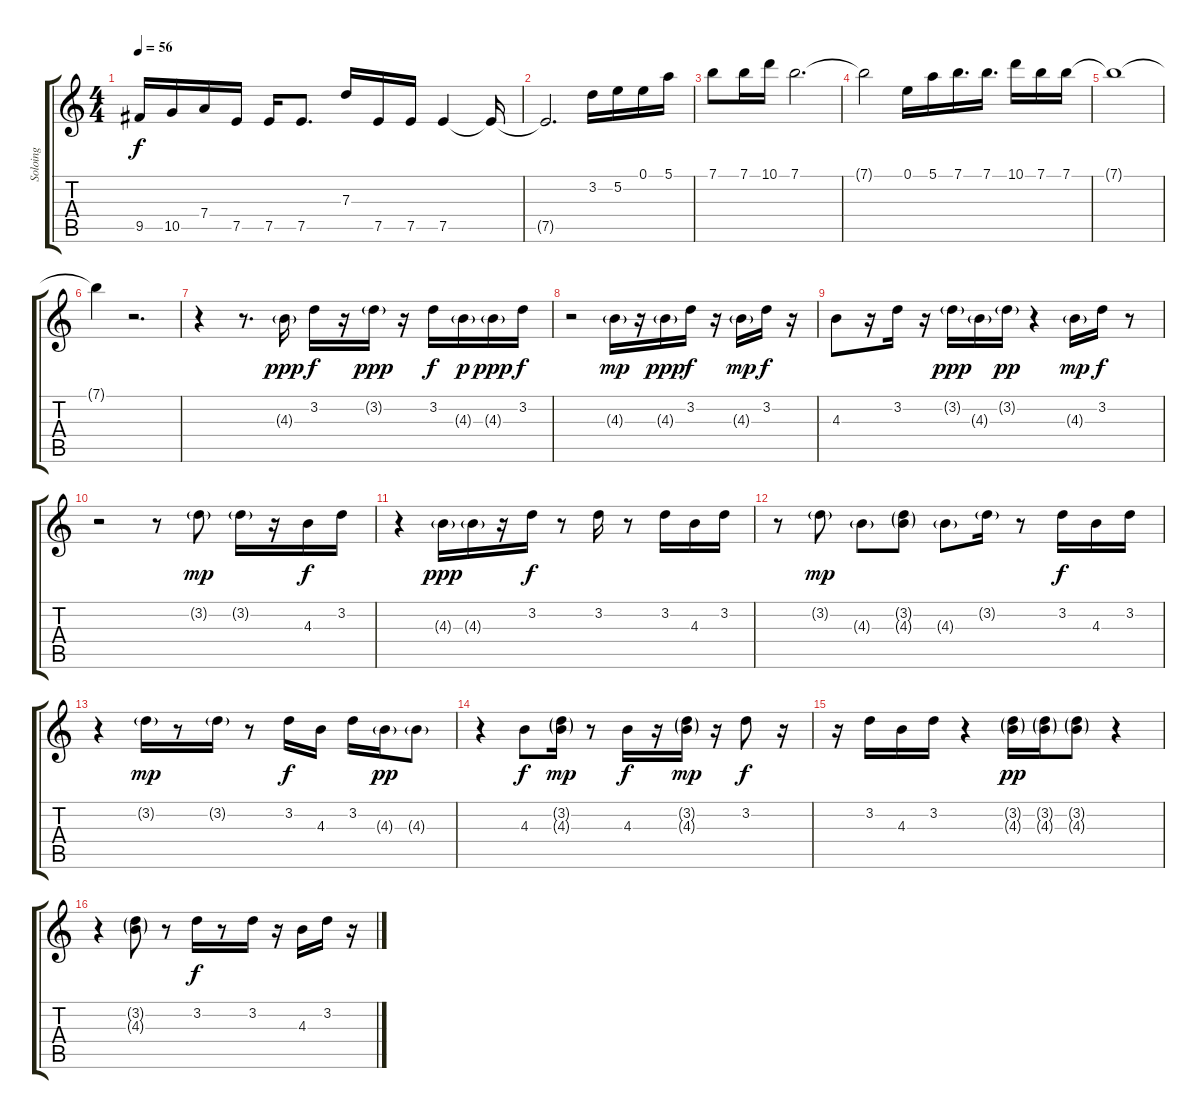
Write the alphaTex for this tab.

\track ("Soloing" "Soloing") {instrument overdrivenguitar}
\staff {score tabs}
\tuning (E4 B3 G3 D3 A2 D2) {hide}
\ts (4 4)
\tempo 56
\clef g2
\ks c
9.5.16{dy f} 10.5.16 7.4.16 7.5.16 7.5.16 7.5.8{d} 7.3.16 7.5.16 7.5.16 7.5.4 7.5{t}.16 |
7.5{t}.2{d} 3.2.16 5.2.16 0.1.16 5.1.16 |
7.1.8 7.1.16 10.1.16 7.1.2{d} |
7.1{t}.2 0.1.16 5.1.16 7.1.16{d} 7.1.16{d} 10.1.16 7.1.16 7.1.16 |
7.1{t}.1{volume 0} |
7.1{t}.4 r.2{d} |
r.4{volume 16} r.8{d} 4.3{g}.16{dy ppp} 3.2.16{dy f} r.16 3.2{g}.16{dy ppp} r.16 3.2.16{dy f} 4.3{g}.16{dy p} 4.3{g}.16{dy ppp} 3.2.16{dy f} |
r.2 4.3{g}.16{dy mp} r.16 4.3{g}.16{dy ppp} 3.2.16{dy f} r.16 4.3{g}.16{dy mp} 3.2.16{dy f} r.16 |
4.3.8 r.16 3.2.16 r.16 3.2{g}.16{dy ppp} 4.3{g}.16 3.2{g}.16{dy pp} r.4 4.3{g}.16{dy mp} 3.2.16{dy f} r.8 |
r.2 r.8 3.2{g}.8{dy mp} 3.2{g}.16 r.16 4.3.16{dy f} 3.2.16 |
r.4 4.3{g}.16{dy ppp} 4.3{g}.16 r.16 3.2.16{dy f} r.8 3.2.16 r.8 3.2.16 4.3.16 3.2.16 |
r.8 3.2{g}.8{dy mp} 4.3{g}.8 (3.2{g} 4.3{g}).8 4.3{g}.8 3.2{g}.16 r.8 3.2.16{dy f} 4.3.16 3.2.16 |
r.4 3.2{g}.16{dy mp} r.8 3.2{g}.16 r.8 3.2.16{dy f} 4.3.16 3.2.16 4.3{g}.16{dy pp} 4.3{g}.8 |
r.4 4.3.8{dy f} (3.2{g} 4.3{g}).16{dy mp} r.8 4.3.16{dy f} r.16 (3.2{g} 4.3{g}).16{dy mp} r.16 3.2.8{dy f} r.16 |
r.16 3.2.16 4.3.16 3.2.16 r.4 (3.2{g} 4.3{g}).16{dy pp} (3.2{g} 4.3{g}).16 (3.2{g} 4.3{g}).8 r.4 |
r.4 (3.2{g} 4.3{g}).8 r.8 3.2.16{dy f} r.8 3.2.16 r.16 4.3.16 3.2.16 r.16
